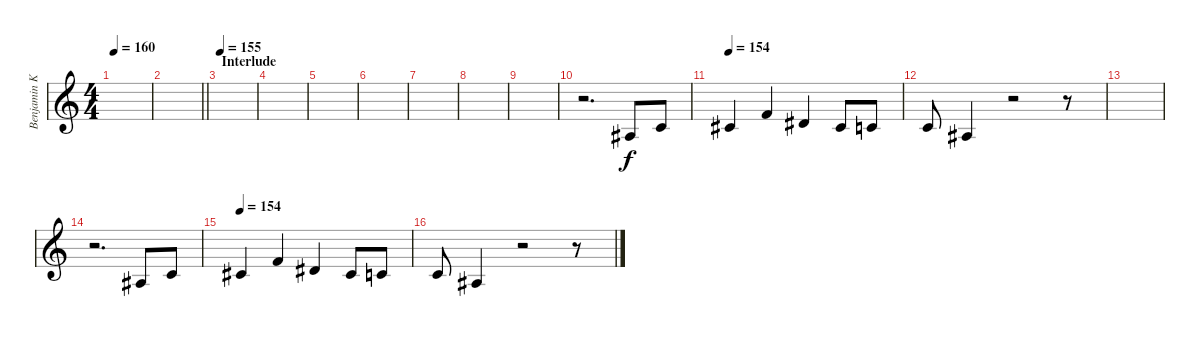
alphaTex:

\track ("Benjamin Kowalewicz (Lead Voice)" "Benjamin K") {instrument lead2sawtooth}
\staff {score}
\tuning (E4 B3 G3 D3 A2 E2) {hide}
\ts (4 4)
\tempo 160
\clef g2
\ks c
|
\barLineRight lightlight
|
\section ("" "Interlude")
\tempo 158
\tempo 155
|
|
|
|
|
|
|
r.2{d} 3.3.8 1.2.8 |
\tempo 154
2.2.4 1.1.4 4.2.4 2.2.8 1.2.8 |
1.2.8 3.3.4 r.2 r.8 |
|
r.2{d} 3.3.8 1.2.8 |
\tempo 154
2.2.4 1.1.4 4.2.4 2.2.8 1.2.8 |
1.2.8 3.3.4 r.2 r.8
